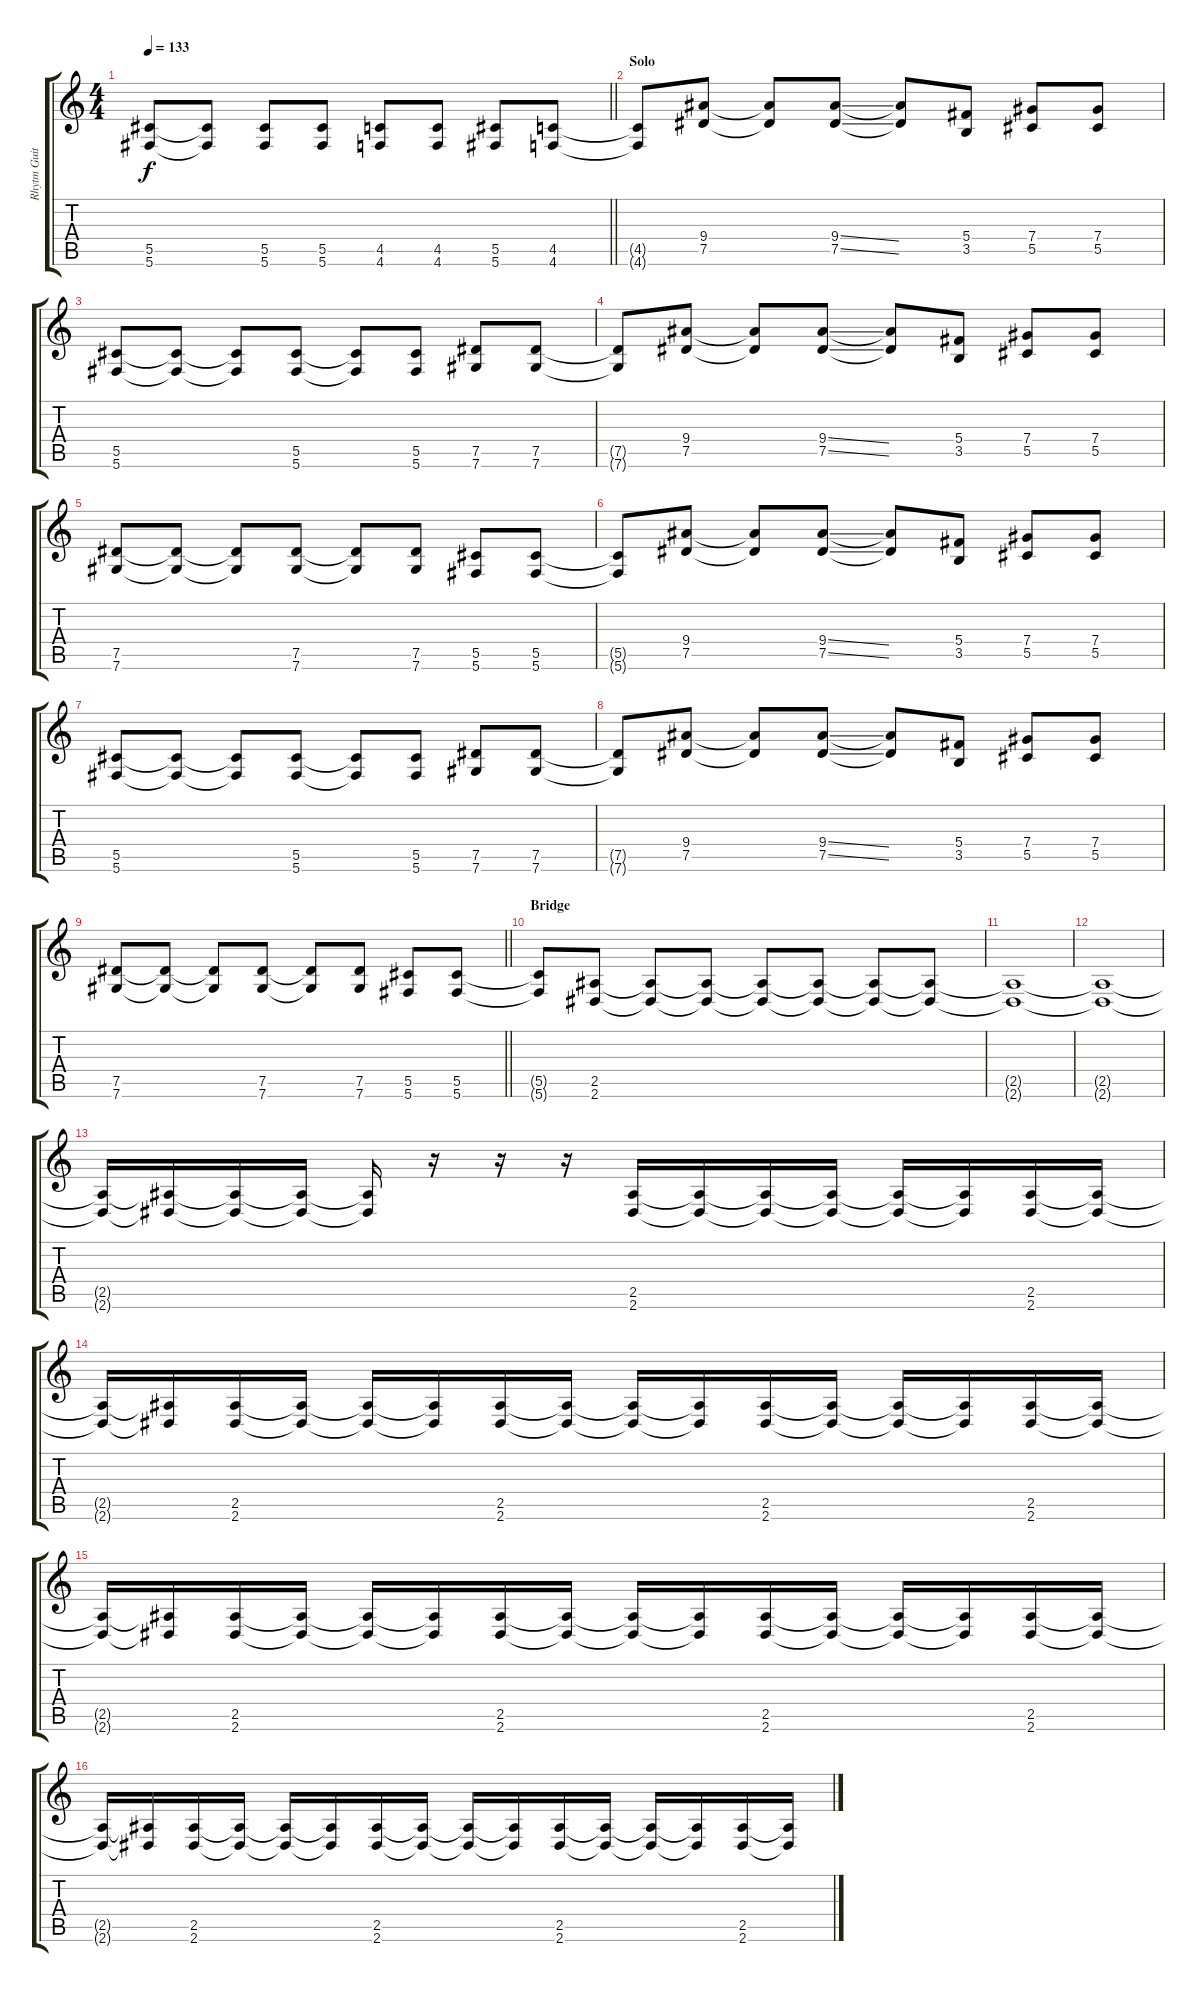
\track ("Rhytm Guitar [L]" "Rhytm Guit") {instrument distortionguitar}
\staff {score tabs}
\tuning (Eb4 Bb3 Gb3 Db3 Ab2 Db2) {hide}
\ts (4 4)
\tempo 133
\clef g2
\barLineRight lightlight
\ks c
(5.5 5.6).8{dy f} (5.5{t} 5.6{t}).8 (5.5 5.6).8 (5.5 5.6).8 (4.5 4.6).8 (4.5 4.6).8 (5.5 5.6).8 (4.5 4.6).8 |
\section ("" "Solo")
(4.5{t} 4.6{t}).8 (9.4 7.5).8 (9.4{t} 7.5{t}).8 (9.4{ss} 7.5{ss}).8 (9.4{t} 7.5{t}).8 (5.4 3.5).8 (7.4 5.5).8 (7.4 5.5).8 |
(5.5 5.6).8 (5.5{t} 5.6{t}).8 (5.5{t} 5.6{t}).8 (5.5 5.6).8 (5.5{t} 5.6{t}).8 (5.5 5.6).8 (7.5 7.6).8 (7.5 7.6).8 |
(7.5{t} 7.6{t}).8 (9.4 7.5).8 (9.4{t} 7.5{t}).8 (9.4{ss} 7.5{ss}).8 (9.4{t} 7.5{t}).8 (5.4 3.5).8 (7.4 5.5).8 (7.4 5.5).8 |
(7.5 7.6).8 (7.5{t} 7.6{t}).8 (7.5{t} 7.6{t}).8 (7.5 7.6).8 (7.5{t} 7.6{t}).8 (7.5 7.6).8 (5.5 5.6).8 (5.5 5.6).8 |
(5.5{t} 5.6{t}).8 (9.4 7.5).8 (9.4{t} 7.5{t}).8 (9.4{ss} 7.5{ss}).8 (9.4{t} 7.5{t}).8 (5.4 3.5).8 (7.4 5.5).8 (7.4 5.5).8 |
(5.5 5.6).8 (5.5{t} 5.6{t}).8 (5.5{t} 5.6{t}).8 (5.5 5.6).8 (5.5{t} 5.6{t}).8 (5.5 5.6).8 (7.5 7.6).8 (7.5 7.6).8 |
(7.5{t} 7.6{t}).8 (9.4 7.5).8 (9.4{t} 7.5{t}).8 (9.4{ss} 7.5{ss}).8 (9.4{t} 7.5{t}).8 (5.4 3.5).8 (7.4 5.5).8 (7.4 5.5).8 |
\barLineRight lightlight
(7.5 7.6).8 (7.5{t} 7.6{t}).8 (7.5{t} 7.6{t}).8 (7.5 7.6).8 (7.5{t} 7.6{t}).8 (7.5 7.6).8 (5.5 5.6).8 (5.5 5.6).8 |
\section ("" "Bridge")
(5.5{t} 5.6{t}).8 (2.5 2.6).8 (2.5{t} 2.6{t}).8 (2.5{t} 2.6{t}).8 (2.5{t} 2.6{t}).8 (2.5{t} 2.6{t}).8 (2.5{t} 2.6{t}).8 (2.5{t} 2.6{t}).8 |
(2.5{t} 2.6{t}).1 |
(2.5{t} 2.6{t}).1 |
(2.5{t} 2.6{t}).16 (2.5{t} 2.6{t}).16 (2.5{t} 2.6{t}).16 (2.5{t} 2.6{t}).16 (2.5{t} 2.6{t}).16 r.16 r.16 r.16 (2.5 2.6).16 (2.5{t} 2.6{t}).16 (2.5{t} 2.6{t}).16 (2.5{t} 2.6{t}).16 (2.5{t} 2.6{t}).16 (2.5{t} 2.6{t}).16 (2.5 2.6).16 (2.5{t} 2.6{t}).16 |
(2.5{t} 2.6{t}).16 (2.5{t} 2.6{t}).16 (2.5 2.6).16 (2.5{t} 2.6{t}).16 (2.5{t} 2.6{t}).16 (2.5{t} 2.6{t}).16 (2.5 2.6).16 (2.5{t} 2.6{t}).16 (2.5{t} 2.6{t}).16 (2.5{t} 2.6{t}).16 (2.5 2.6).16 (2.5{t} 2.6{t}).16 (2.5{t} 2.6{t}).16 (2.5{t} 2.6{t}).16 (2.5 2.6).16 (2.5{t} 2.6{t}).16 |
(2.5{t} 2.6{t}).16 (2.5{t} 2.6{t}).16 (2.5 2.6).16 (2.5{t} 2.6{t}).16 (2.5{t} 2.6{t}).16 (2.5{t} 2.6{t}).16 (2.5 2.6).16 (2.5{t} 2.6{t}).16 (2.5{t} 2.6{t}).16 (2.5{t} 2.6{t}).16 (2.5 2.6).16 (2.5{t} 2.6{t}).16 (2.5{t} 2.6{t}).16 (2.5{t} 2.6{t}).16 (2.5 2.6).16 (2.5{t} 2.6{t}).16 |
(2.5{t} 2.6{t}).16 (2.5{t} 2.6{t}).16 (2.5 2.6).16 (2.5{t} 2.6{t}).16 (2.5{t} 2.6{t}).16 (2.5{t} 2.6{t}).16 (2.5 2.6).16 (2.5{t} 2.6{t}).16 (2.5{t} 2.6{t}).16 (2.5{t} 2.6{t}).16 (2.5 2.6).16 (2.5{t} 2.6{t}).16 (2.5{t} 2.6{t}).16 (2.5{t} 2.6{t}).16 (2.5 2.6).16 (2.5{t} 2.6{t}).16
